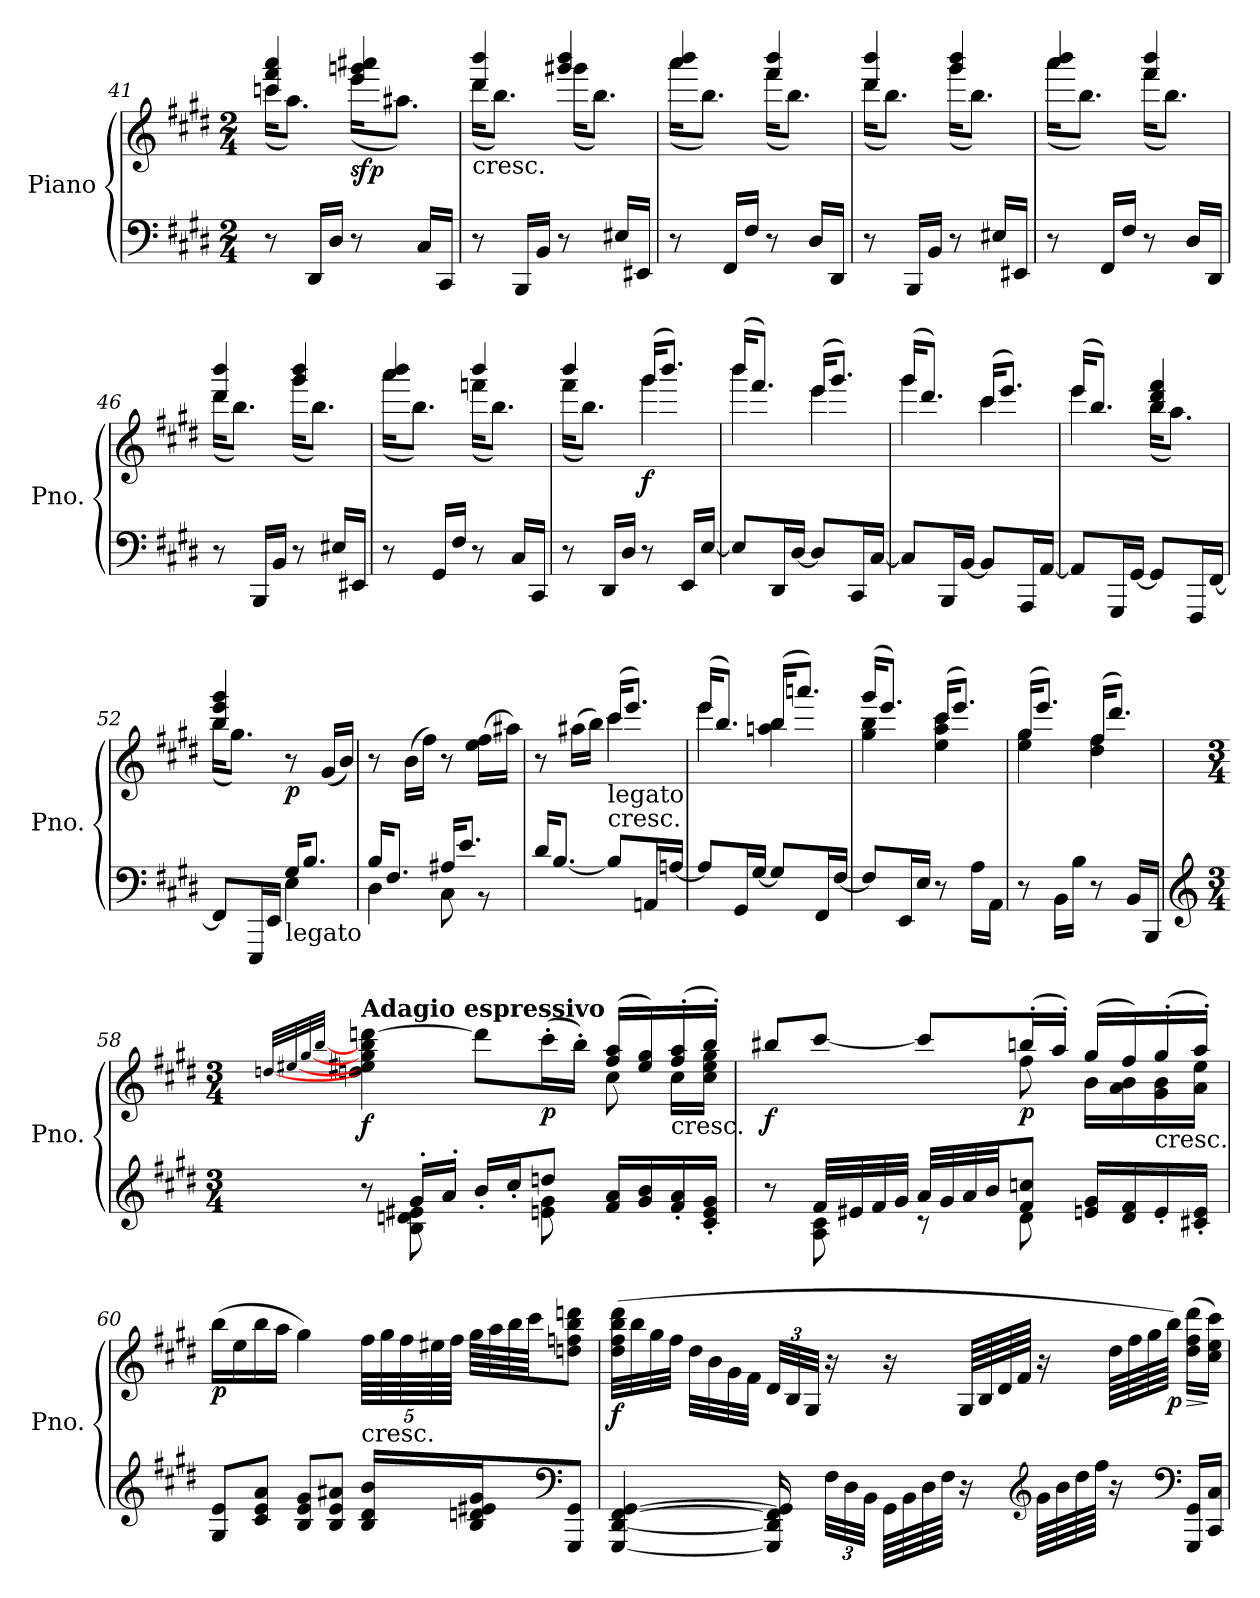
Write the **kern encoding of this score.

**kern	**kern	**dynam
*part1	*part1	*part1
*staff2	*staff1	*staff1/2
*I"Piano	*	*
*I'Pno.	*	*
*clefF4	*clefG2	*
*k[f#c#g#d#]	*k[f#c#g#d#]	*
*E:	*E:	*
*M2/4	*M2/4	*
=41	=41	=41
*	*^	*
8r	4cccn/ 4fff#/ 4aaa/	(<16ccc\KL	.
.	.	8.aa\J)	.
16DD#/LL	.	.	.
16D#/JJ	.	.	.
!	!	!	!LO:DY:b
8r	4eee/ 4gggn/ 4aaa#X/	(<16eee\KL	sfp
.	.	8.aa#X\J)	.
16C#/LL	.	.	.
16CC#/JJ	.	.	.
=42	=42	=42	=42
!	!LO:TX:b:t=cresc.	!	!
8r	4ddd#/ 4bbb/	(<16ddd#\KL	.
.	.	8.bb\J)	.
16BBB/LL	.	.	.
16BB/JJ	.	.	.
8r	4ggg#X/ 4bbb/	(<16ggg#\KL	.
.	.	8.bb\J)	.
16E#X/LL	.	.	.
16EE#X/JJ	.	.	.
=43	=43	=43	=43
8r	4aaa/ 4bbb/	(<16aaa\KL	.
.	.	8.bb\J)	.
16FF#/LL	.	.	.
16F#/JJ	.	.	.
8r	4fff#/ 4bbb/	(<16fff#\KL	.
.	.	8.bb\J)	.
16D#/LL	.	.	.
16DD#/JJ	.	.	.
!!LO:LB:g=z	!!
=44	=44	=44	=44
8r	4ddd#/ 4bbb/	(<16ddd#\KL	.
.	.	8.bb\J)	.
16BBB/LL	.	.	.
16BB/JJ	.	.	.
8r	4ggg#/ 4bbb/	(<16ggg#\KL	.
.	.	8.bb\J)	.
16E#X/LL	.	.	.
16EE#X/JJ	.	.	.
=45	=45	=45	=45
8r	4aaa/ 4bbb/	(<16aaa\KL	.
.	.	8.bb\J)	.
16FF#/LL	.	.	.
16F#/JJ	.	.	.
8r	4fff#/ 4bbb/	(<16fff#\KL	.
.	.	8.bb\J)	.
16D#/LL	.	.	.
16DD#/JJ	.	.	.
=46	=46	=46	=46
8r	4ddd#/ 4bbb/	(<16ddd#\KL	.
.	.	8.bb\J)	.
16BBB/LL	.	.	.
16BB/JJ	.	.	.
8r	4ggg#/ 4bbb/	(<16ggg#\KL	.
.	.	8.bb\J)	.
16E#X/LL	.	.	.
16EE#X/JJ	.	.	.
=47	=47	=47	=47
8r	4aaa/ 4bbb/	(<16aaa\KL	.
.	.	8.bb\J)	.
16GG#/LL	.	.	.
16F#/JJ	.	.	.
8r	4bbb/	(<16fffn\KL	.
.	.	8.bb\J)	.
16C#/LL	.	.	.
16CC#/JJ	.	.	.
!!LO:PB:g=z	!!
=48	=48	=48	=48
8r	4bbb/	(<16fff#\KL	.
.	.	8.bb\J)	.
16DD#/LL	.	.	.
16D#/JJ	.	.	.
!	!	!	!LO:DY:b
8r	(>16ggg#/KL	4ggg#\	f
.	8.bbb/J)	.	.
16EE/LL	.	.	.
[16E/JJ	.	.	.
=49	=49	=49	=49
8E/L]	(>16bbb/KL	4bbb\	.
.	8.fff#/J)	.	.
16DD#/L	.	.	.
[16D#/JJ	.	.	.
8D#/L]	(>16eee/KL	4eee\	.
.	8.ggg#/J)	.	.
16CC#/L	.	.	.
[16C#/JJ	.	.	.
=50	=50	=50	=50
8C#/L]	(>16ggg#/KL	4ggg#\	.
.	8.ddd#/J)	.	.
16BBB/L	.	.	.
[16BB/JJ	.	.	.
8BB/L]	(>16ccc#/KL	4ccc#\	.
.	8.eee/J)	.	.
16AAA/L	.	.	.
[16AA/JJ	.	.	.
=51	=51	=51	=51
8AA/L]	(>16eee/KL	4eee\	.
.	8.bb/J)	.	.
16GGG#/L	.	.	.
[16GG#/JJ	.	.	.
8GG#/L]	4bb/ 4ddd#/ 4fff#/	(<16bb\KL	.
.	.	8.aa\J)	.
16FFF#/L	.	.	.
[16FF#/JJ	.	.	.
=52	=52	=52	=52
*^	*	*	*
8FF#/L]	4ryy	4bb/ 4eee/ 4ggg#/	(<16bb\KL	.
.	.	.	8.gg#\J)	.
16EEE/L	.	.	.	.
16EE/JJ	.	.	.	.
!LO:TX:b:t=legato	!	!	!	!
!	!	!	!	!LO:DY:b
16G#/KL	4E\	8r	4ryy	p
8.B/J	.	.	.	.
.	.	(>16g#/LL	.	.
.	.	16b/JJ)	.	.
*	*	*v	*v	*
!!LO:LB:g=z
=53	=53	=53	=53
16B/KL	4D#\	8r	.
8.F#/J	.	.	.
.	.	(>16b\LL	.
.	.	16ff#\JJ)	.
16A#X/KL	8C#\	8r	.
8.e/J	.	.	.
.	8r	(>16ee\ 16ff#\LL	.
.	.	16aa#X\JJ)	.
*v	*v	*	*
=54	=54	=54
*	*^	*
16d#/KL	8r	4ryy	.
[8.B/J	.	.	.
.	(<16aa#X\LL	.	.
.	16bb\JJ)	.	.
!	!LO:TX:b:t=legato	!	!
!	!LO:TX:b:t=cresc.	!	!
8B/L]	(>16ccc#/KL	4ccc#\	.
.	8.eee/J)	.	.
16AAn/L	.	.	.
[16An/JJ	.	.	.
=55	=55	=55	=55
8A/L]	(>16eee/KL	4eee\	.
.	8.bb/J)	.	.
16GG#/L	.	.	.
[16G#/JJ	.	.	.
8G#/L]	(>16bb/KL	4aan\ 4bb\	.
.	8.aaan/J)	.	.
16FF#/L	.	.	.
[16F#/JJ	.	.	.
=56	=56	=56	=56
8F#/L]	(>16ggg#/KL	4gg#\ 4bb\	.
.	8.eee/J)	.	.
16EE/L	.	.	.
16E/JJ	.	.	.
8r	(>16ccc#/KL	4ee\ 4aa\ 4ccc#\	.
.	8.eee/J)	.	.
16A\LL	.	.	.
16AA\JJ	.	.	.
!!LO:LB:g=z	!!
=57	=57	=57	=57
8r	(>16gg#/KL	4ee\ 4gg#\	.
.	8.eee/J)	.	.
16BB\LL	.	.	.
16B\JJ	.	.	.
8r	(>16ff#/KL	4dd#\ 4ff#\	.
.	8.ddd#/J)	.	.
16BB/LL	.	.	.
16BBB/JJ	.	.	.
=58	=58	=58	=58
*clefG2	*	*	*
*M3/4	*M3/4	*	*
.	[32qddn/LLL	.	.
.	[32qee#X/	.	.
.	[32qgg#/	.	.
.	[32qbb/JJJ	.	.
*^	*	*	*
!	!	!LO:TX:a:B:t=Adagio espressivo	!	!
!	!	!	!	!LO:DY:b
8r	8ryy	4dd\ 4ee#\ 4gg#\ 4bb\ [4dddn\	2ryy	f
16g#'/LL	8B\ 8dn\ 8e#X\	.	.	.
16a'/JJ	.	.	.	.
16b'/LL	8ryy	8ddd\L]	.	.
16cc#'/J	.	.	.	.
!	!	!	!	!LO:DY:b
8ddn/J	8en\ 8g#\	(<16ccc#'\L	.	p
.	.	16bb'\JJ)	.	.
16f#/ 16a/LL	4ryy	(>16ff#/ 16aa/LL	8cc#\	.
16g#/ 16b/	.	16ee#/ 16gg#/)	.	.
!	!	!LO:TX:b:t=cresc.	!	!
16f#/' 16a/'	.	(>16ff#/' 16aa/'	16cc#\LL	.
16c#/' 16e/' 16g#/'JJ	.	16bb'/JJ)	16cc#\ 16ee#\ 16gg#\JJ	.
!!LO:LB:g=z	!!
=59	=59	=59	=59	=59
!	!	!	!	!LO:DY:b
8r	8ryy	8bb#X/L	4.ryy	f
32f#/LLL	8A\ 8c#\	[8ccc#/J	.	.
32e#X/	.	.	.	.
32f#/	.	.	.	.
32g#/JJJ	.	.	.	.
32a/LLL	8rc	8ccc#/L]	.	.
32g#/	.	.	.	.
32a/	.	.	.	.
32b/JJ	.	.	.	.
!	!	!	!	!LO:DY:b
8f#/ 8ccn/J	8d#\	(>16bbn'/L	8ff#\	p
.	.	16aa'/JJ)	.	.
16en/ 16g#/LL	4ryy	(>16gg#/LL	16b\LL	.
16d#/ 16f#/	.	16ff#/)	16a\ 16b\	.
!	!	!LO:TX:b:t=cresc.	!	!
16e'/	.	(>16gg#'/	16g#\ 16b\	.
16c#X/' 16e/'JJ	.	16aa'/JJ)	16a\ 16ee\JJ	.
*v	*v	*	*	*
=60	=60	=60	=60
!	!	!	!LO:DY:b
*	*v	*v	*
8G#/ 8e/L	(>16bb\LL	p
.	16ee\	.
8c#/ 8e/ 8a/J	16bb\	.
.	16aa\JJ	.
8B/ 8e/ 8g#/L	4gg#\)	.
8B/ 8e/ 8a#X/J	.	.
*	*Xbrackettup	*
!	!LO:TX:b:t=cresc.	!
16B/ 16d#/ 16b/LL	80ff#\LLLL	.
.	80gg#\	.
.	80ff#\	.
.	80ee#X\	.
.	80ff#\JJJJ	.
16B/ 16dn/ 16e#X/ 16g#/J	64gg#\LLLL	.
.	64aa\	.
.	64bb\	.
.	64ccc#\JJJ	.
*clefF4	*	*
8GGG#/ 8GG#/J	8ddn\ 8ffn\ 8bb\ 8dddn\J	.
!!LO:LB:g=z
=61	=61	=61
!	!	!LO:DY:b
[4GGG#/ [4DD#/ [4FF#/ [4GG#/	(>32dd#\ 32ff#\ 32bb\ 32ddd#\LLL	f
.	32bb\	.
.	32gg#\	.
.	32ff#\JJJ	.
.	32dd#\LLL	.
.	32b\	.
.	32g#\	.
.	32f#\JJJ	.
16GGG#/] 16DD#/] 16FF#/] 16GG#/]	48d#/LLL	.
.	48B/	.
.	48G#/JJJ	.
*Xbrackettup	*	*
48F#\LLL	16r	.
48D#\	.	.
48BB\JJJ	.	.
64GG#\LLLL	16r	.
64BB\	.	.
64D#\	.	.
64F#\JJJJ	.	.
16r	64G#/LLLL	.
.	64B/	.
.	64d#/	.
.	64f#/JJJJ	.
*clefG2	*	*
64g#\LLLL	16r	.
64b\	.	.
64dd#\	.	.
64ff#\JJJJ	.	.
16r	64dd#\LLLL	.
.	64ff#\	.
.	64gg#\	.
!	!	!LO:DY:b
.	64bb\JJJJ)	p
*clefF4	*	*
!	!	!LO:HP:b
16GGG#/ 16GG#/LL	(>16dd#\ 16ff#\ 16ddd#\LL	>
16CC#/ 16C#/JJ	16cc#\ 16ee\ 16ccc#\JJ)	]
=	=	=
*-	*-	*-
